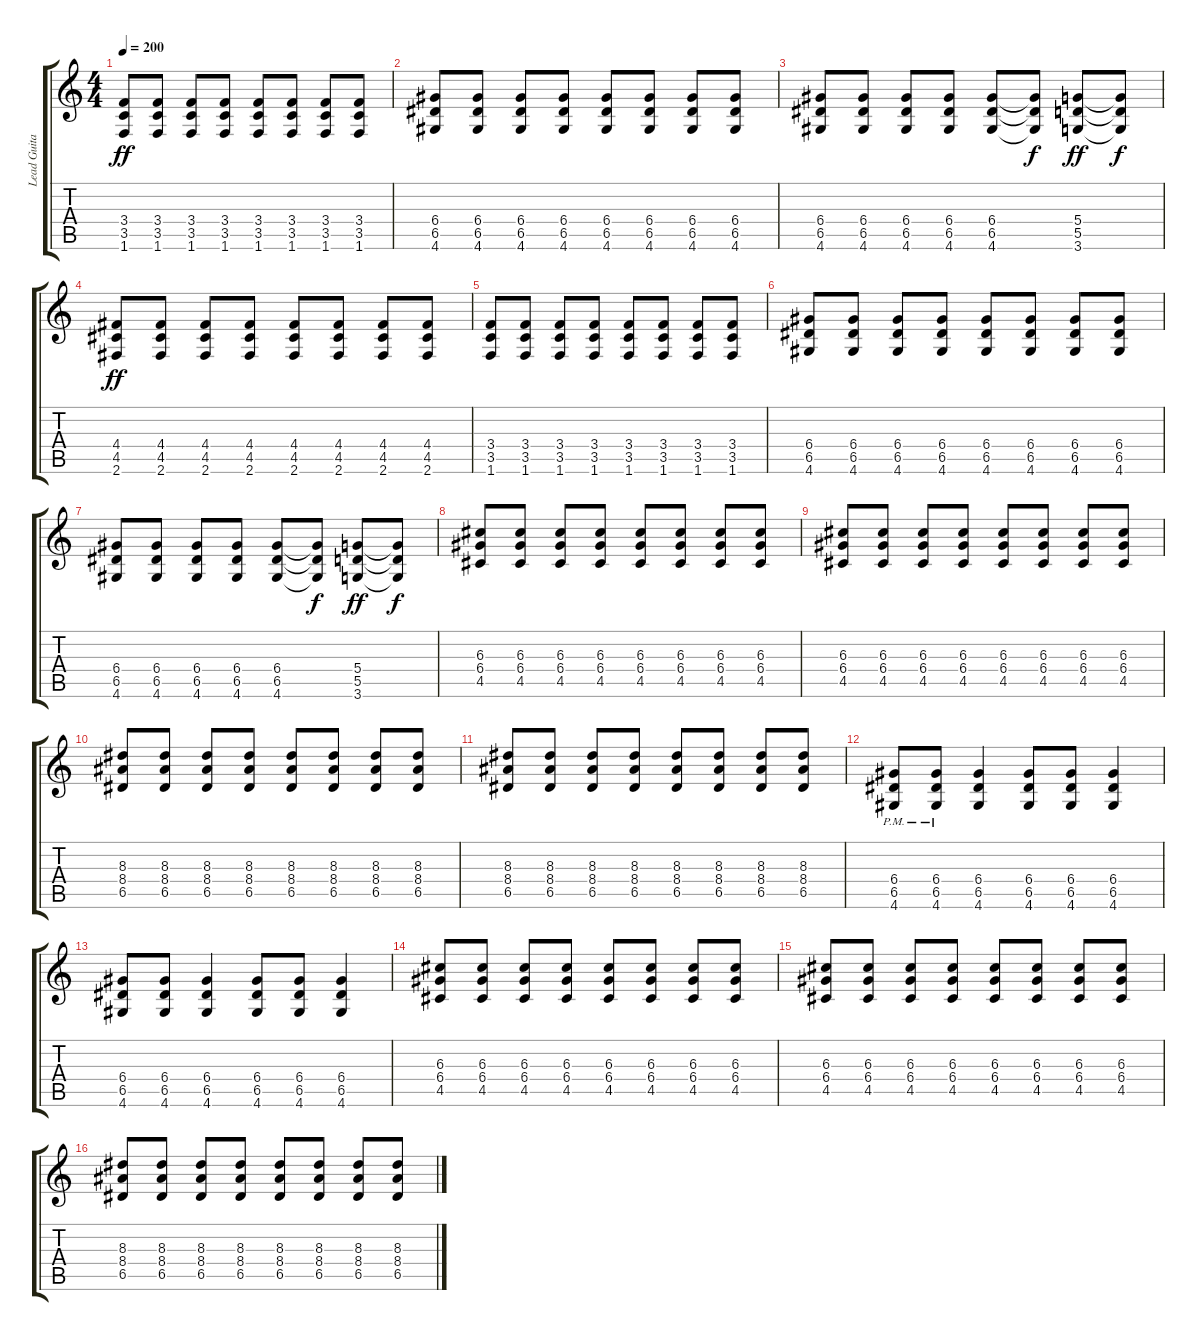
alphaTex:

\track ("Lead Guitar" "Lead Guita") {instrument distortionguitar}
\staff {score tabs}
\tuning (E4 B3 G3 D3 A2 E2) {hide}
\ts (4 4)
\tempo 200
\clef g2
\ks c
(3.4 3.5 1.6).8{dy ff} (3.4 3.5 1.6).8 (3.4 3.5 1.6).8 (3.4 3.5 1.6).8 (3.4 3.5 1.6).8 (3.4 3.5 1.6).8 (3.4 3.5 1.6).8 (3.4 3.5 1.6).8 |
(6.4 6.5 4.6).8 (6.4 6.5 4.6).8 (6.4 6.5 4.6).8 (6.4 6.5 4.6).8 (6.4 6.5 4.6).8 (6.4 6.5 4.6).8 (6.4 6.5 4.6).8 (6.4 6.5 4.6).8 |
(6.4 6.5 4.6).8 (6.4 6.5 4.6).8 (6.4 6.5 4.6).8 (6.4 6.5 4.6).8 (6.4 6.5 4.6).8 (6.4{t} 6.5{t} 4.6{t}).8{dy f} (5.4 5.5 3.6).8{dy ff} (5.4{t} 5.5{t} 3.6{t}).8{dy f} |
(4.4 4.5 2.6).8{dy ff} (4.4 4.5 2.6).8 (4.4 4.5 2.6).8 (4.4 4.5 2.6).8 (4.4 4.5 2.6).8 (4.4 4.5 2.6).8 (4.4 4.5 2.6).8 (4.4 4.5 2.6).8 |
(3.4 3.5 1.6).8 (3.4 3.5 1.6).8 (3.4 3.5 1.6).8 (3.4 3.5 1.6).8 (3.4 3.5 1.6).8 (3.4 3.5 1.6).8 (3.4 3.5 1.6).8 (3.4 3.5 1.6).8 |
(6.4 6.5 4.6).8 (6.4 6.5 4.6).8 (6.4 6.5 4.6).8 (6.4 6.5 4.6).8 (6.4 6.5 4.6).8 (6.4 6.5 4.6).8 (6.4 6.5 4.6).8 (6.4 6.5 4.6).8 |
(6.4 6.5 4.6).8 (6.4 6.5 4.6).8 (6.4 6.5 4.6).8 (6.4 6.5 4.6).8 (6.4 6.5 4.6).8 (6.4{t} 6.5{t} 4.6{t}).8{dy f} (5.4 5.5 3.6).8{dy ff} (5.4{t} 5.5{t} 3.6{t}).8{dy f} |
(6.3 6.4 4.5).8 (6.3 6.4 4.5).8 (6.3 6.4 4.5).8 (6.3 6.4 4.5).8 (6.3 6.4 4.5).8 (6.3 6.4 4.5).8 (6.3 6.4 4.5).8 (6.3 6.4 4.5).8 |
(6.3 6.4 4.5).8 (6.3 6.4 4.5).8 (6.3 6.4 4.5).8 (6.3 6.4 4.5).8 (6.3 6.4 4.5).8 (6.3 6.4 4.5).8 (6.3 6.4 4.5).8 (6.3 6.4 4.5).8 |
(8.3 8.4 6.5).8 (8.3 8.4 6.5).8 (8.3 8.4 6.5).8 (8.3 8.4 6.5).8 (8.3 8.4 6.5).8 (8.3 8.4 6.5).8 (8.3 8.4 6.5).8 (8.3 8.4 6.5).8 |
(8.3 8.4 6.5).8 (8.3 8.4 6.5).8 (8.3 8.4 6.5).8 (8.3 8.4 6.5).8 (8.3 8.4 6.5).8 (8.3 8.4 6.5).8 (8.3 8.4 6.5).8 (8.3 8.4 6.5).8 |
(6.4{pm} 6.5{pm} 4.6{pm}).8 (6.4{pm} 6.5{pm} 4.6{pm}).8 (6.4 6.5 4.6).4 (6.4 6.5 4.6).8 (6.4 6.5 4.6).8 (6.4 6.5 4.6).4 |
(6.4 6.5 4.6).8 (6.4 6.5 4.6).8 (6.4 6.5 4.6).4 (6.4 6.5 4.6).8 (6.4 6.5 4.6).8 (6.4 6.5 4.6).4 |
(6.3 6.4 4.5).8 (6.3 6.4 4.5).8 (6.3 6.4 4.5).8 (6.3 6.4 4.5).8 (6.3 6.4 4.5).8 (6.3 6.4 4.5).8 (6.3 6.4 4.5).8 (6.3 6.4 4.5).8 |
(6.3 6.4 4.5).8 (6.3 6.4 4.5).8 (6.3 6.4 4.5).8 (6.3 6.4 4.5).8 (6.3 6.4 4.5).8 (6.3 6.4 4.5).8 (6.3 6.4 4.5).8 (6.3 6.4 4.5).8 |
(8.3 8.4 6.5).8 (8.3 8.4 6.5).8 (8.3 8.4 6.5).8 (8.3 8.4 6.5).8 (8.3 8.4 6.5).8 (8.3 8.4 6.5).8 (8.3 8.4 6.5).8 (8.3 8.4 6.5).8
